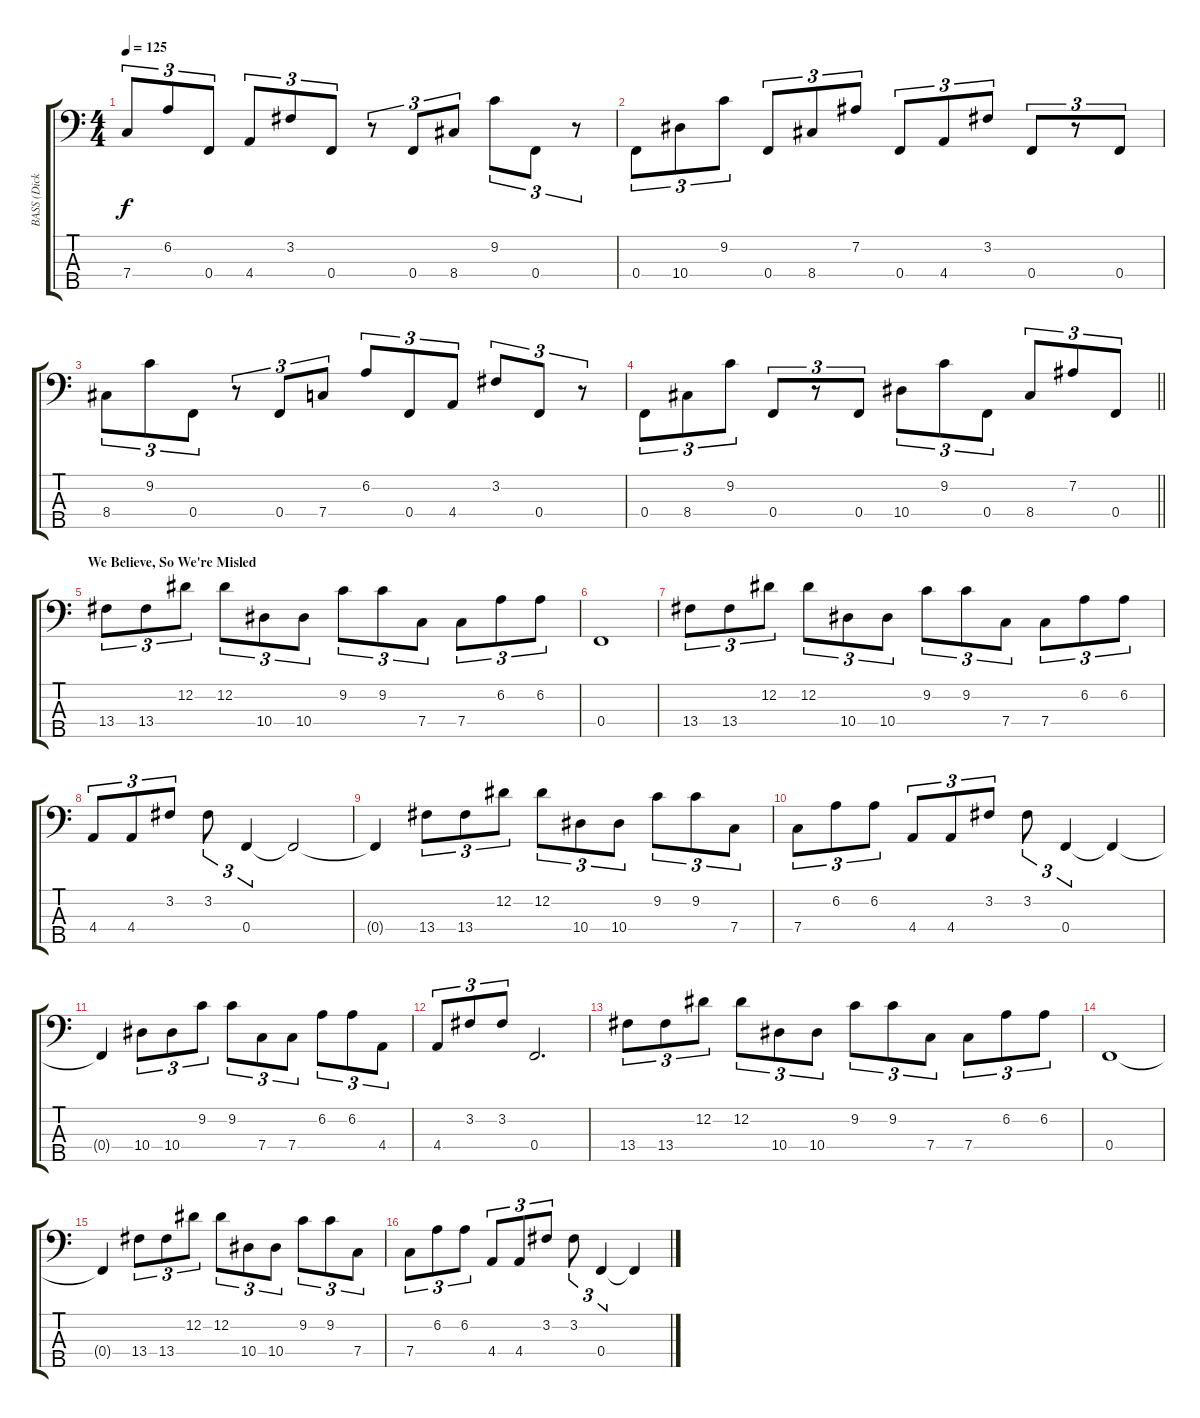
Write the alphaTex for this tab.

\track ("BASS (Dick Lovgren)" "BASS (Dick") {instrument slapbass1}
\staff {score tabs}
\tuning (Ab2 Eb2 Bb1 F1 C1) {hide}
\ts (4 4)
\tempo 125
\clef f4
\ks c
7.4.8{tu (3 2) dy f} 6.2.8{tu (3 2)} 0.4.8{tu (3 2)} 4.4.8{tu (3 2)} 3.2.8{tu (3 2)} 0.4.8{tu (3 2)} r.8{tu (3 2)} 0.4.8{tu (3 2)} 8.4.8{tu (3 2)} 9.2.8{tu (3 2)} 0.4.8{tu (3 2)} r.8{tu (3 2)} |
0.4.8{tu (3 2)} 10.4.8{tu (3 2)} 9.2.8{tu (3 2)} 0.4.8{tu (3 2)} 8.4.8{tu (3 2)} 7.2.8{tu (3 2)} 0.4.8{tu (3 2)} 4.4.8{tu (3 2)} 3.2.8{tu (3 2)} 0.4.8{tu (3 2)} r.8{tu (3 2)} 0.4.8{tu (3 2)} |
8.4.8{tu (3 2)} 9.2.8{tu (3 2)} 0.4.8{tu (3 2)} r.8{tu (3 2)} 0.4.8{tu (3 2)} 7.4.8{tu (3 2)} 6.2.8{tu (3 2)} 0.4.8{tu (3 2)} 4.4.8{tu (3 2)} 3.2.8{tu (3 2)} 0.4.8{tu (3 2)} r.8{tu (3 2)} |
\barLineRight lightlight
0.4.8{tu (3 2)} 8.4.8{tu (3 2)} 9.2.8{tu (3 2)} 0.4.8{tu (3 2)} r.8{tu (3 2)} 0.4.8{tu (3 2)} 10.4.8{tu (3 2)} 9.2.8{tu (3 2)} 0.4.8{tu (3 2)} 8.4.8{tu (3 2)} 7.2.8{tu (3 2)} 0.4.8{tu (3 2)} |
\section ("" "We Believe, So We're Misled")
13.4.8{tu (3 2)} 13.4.8{tu (3 2)} 12.2.8{tu (3 2)} 12.2.8{tu (3 2)} 10.4.8{tu (3 2)} 10.4.8{tu (3 2)} 9.2.8{tu (3 2)} 9.2.8{tu (3 2)} 7.4.8{tu (3 2)} 7.4.8{tu (3 2)} 6.2.8{tu (3 2)} 6.2.8{tu (3 2)} |
0.4.1 |
13.4.8{tu (3 2)} 13.4.8{tu (3 2)} 12.2.8{tu (3 2)} 12.2.8{tu (3 2)} 10.4.8{tu (3 2)} 10.4.8{tu (3 2)} 9.2.8{tu (3 2)} 9.2.8{tu (3 2)} 7.4.8{tu (3 2)} 7.4.8{tu (3 2)} 6.2.8{tu (3 2)} 6.2.8{tu (3 2)} |
4.4.8{tu (3 2)} 4.4.8{tu (3 2)} 3.2.8{tu (3 2)} 3.2.8{tu (3 2)} 0.4.4{tu (3 2)} 0.4{t}.2 |
0.4{t}.4 13.4.8{tu (3 2)} 13.4.8{tu (3 2)} 12.2.8{tu (3 2)} 12.2.8{tu (3 2)} 10.4.8{tu (3 2)} 10.4.8{tu (3 2)} 9.2.8{tu (3 2)} 9.2.8{tu (3 2)} 7.4.8{tu (3 2)} |
7.4.8{tu (3 2)} 6.2.8{tu (3 2)} 6.2.8{tu (3 2)} 4.4.8{tu (3 2)} 4.4.8{tu (3 2)} 3.2.8{tu (3 2)} 3.2.8{tu (3 2)} 0.4.4{tu (3 2)} 0.4{t}.4 |
0.4{t}.4 10.4.8{tu (3 2)} 10.4.8{tu (3 2)} 9.2.8{tu (3 2)} 9.2.8{tu (3 2)} 7.4.8{tu (3 2)} 7.4.8{tu (3 2)} 6.2.8{tu (3 2)} 6.2.8{tu (3 2)} 4.4.8{tu (3 2)} |
4.4.8{tu (3 2)} 3.2.8{tu (3 2)} 3.2.8{tu (3 2)} 0.4.2{d} |
13.4.8{tu (3 2)} 13.4.8{tu (3 2)} 12.2.8{tu (3 2)} 12.2.8{tu (3 2)} 10.4.8{tu (3 2)} 10.4.8{tu (3 2)} 9.2.8{tu (3 2)} 9.2.8{tu (3 2)} 7.4.8{tu (3 2)} 7.4.8{tu (3 2)} 6.2.8{tu (3 2)} 6.2.8{tu (3 2)} |
0.4.1 |
0.4{t}.4 13.4.8{tu (3 2)} 13.4.8{tu (3 2)} 12.2.8{tu (3 2)} 12.2.8{tu (3 2)} 10.4.8{tu (3 2)} 10.4.8{tu (3 2)} 9.2.8{tu (3 2)} 9.2.8{tu (3 2)} 7.4.8{tu (3 2)} |
7.4.8{tu (3 2)} 6.2.8{tu (3 2)} 6.2.8{tu (3 2)} 4.4.8{tu (3 2)} 4.4.8{tu (3 2)} 3.2.8{tu (3 2)} 3.2.8{tu (3 2)} 0.4.4{tu (3 2)} 0.4{t}.4
